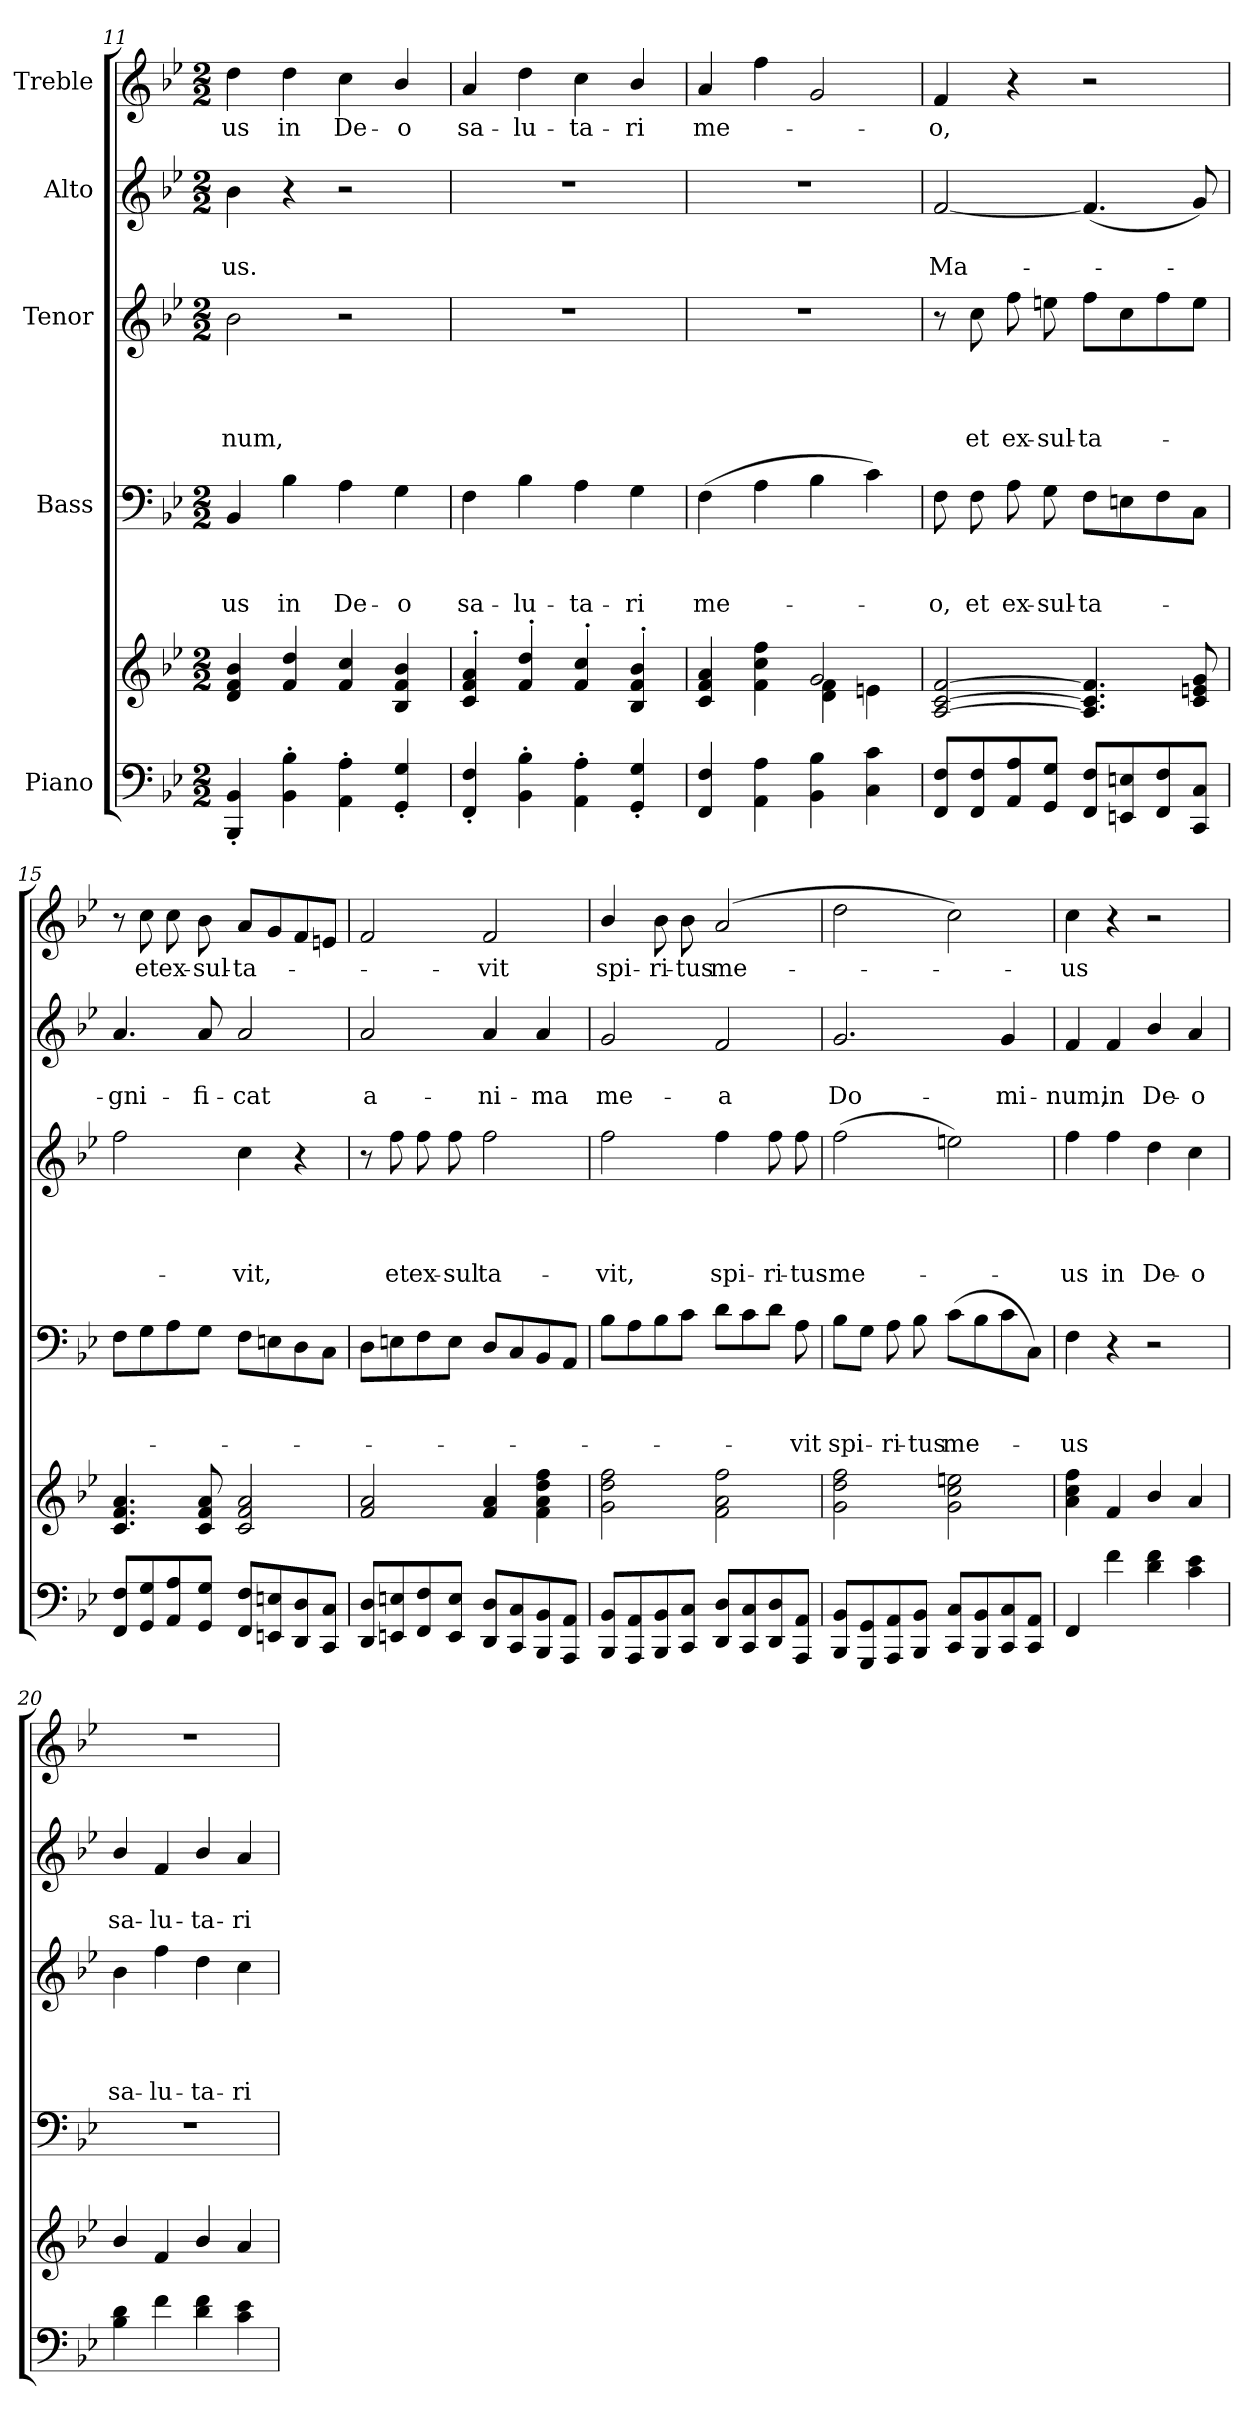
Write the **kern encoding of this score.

**kern	**kern	**kern	**text	**text	**text	**kern	**text	**text	**text	**text	**kern	**text	**text	**kern	**text
*part5	*part5	*part4	*part4	*part4	*part4	*part3	*part3	*part3	*part3	*part3	*part2	*part2	*part2	*part1	*part1
*staff6	*staff5	*staff4	*staff4	*staff4	*staff4	*staff3	*staff3	*staff3	*staff3	*staff3	*staff2	*staff2	*staff2	*staff1	*staff1
*I"Piano	*	*I"Bass	*	*	*	*I"Tenor	*	*	*	*	*I"Alto	*	*	*I"Treble	*
*clefF4	*clefG2	*clefF4	*	*	*	*clefG2	*	*	*	*	*clefG2	*	*	*clefG2	*
*	*	*	*	*	*	*ITrd7c12	*	*	*	*	*	*	*	*	*
*k[b-e-]	*k[b-e-]	*k[b-e-]	*	*	*	*k[b-e-]	*	*	*	*	*k[b-e-]	*	*	*k[b-e-]	*
*B-:	*B-:	*B-:	*	*	*	*B-:	*	*	*	*	*B-:	*	*	*B-:	*
*M2/2	*M2/2	*M2/2	*	*	*	*M2/2	*	*	*	*	*M2/2	*	*	*M2/2	*
=11	=11	=11	=11	=11	=11	=11	=11	=11	=11	=11	=11	=11	=11	=11	=11
*	*^	*	*	*	*	*	*	*	*	*	*	*	*	*	*
!	!	!	!	!	!	!LO:LY:b	!	!	!	!	!LO:LY:b	!	!	!LO:LY:b	!	!LO:LY:b
4BBB-/'> 4BB-/'>	4d/ 4f/ 4b-/	1ryy	4BB-/	.	.	-us	2B-\	.	.	.	-num,	4b-\	.	-us.	4dd\	-us
!	!	!	!	!	!	!LO:LY:b	!	!	!	!	!	!	!	!	!	!LO:LY:b
4BB-\'> 4B-\'>	4f/ 4dd/	.	4B-\	.	.	in	.	.	.	.	.	4r	.	.	4dd\	in
!	!	!	!	!	!	!LO:LY:b	!	!	!	!	!	!	!	!	!	!LO:LY:b
4AA\'> 4A\'>	4f/ 4cc/	.	4A\	.	.	De-	2r	.	.	.	.	2r	.	.	4cc\	De-
!	!	!	!	!	!	!LO:LY:b	!	!	!	!	!	!	!	!	!	!LO:LY:b
4GG/'> 4G/'>	4B-/ 4f/ 4b-/	.	4G\	.	.	-o	.	.	.	.	.	.	.	.	4b-/	-o
=12	=12	=12	=12	=12	=12	=12	=12	=12	=12	=12	=12	=12	=12	=12	=12	=12
!	!	!	!	!	!	!LO:LY:b	!	!	!	!	!	!	!	!	!	!LO:LY:b
4FF/'> 4F/'>	4c/'> 4f/'> 4a/'>	1ryy	4F\	.	.	sa-	1r	.	.	.	.	1r	.	.	4a/	sa-
!	!	!	!	!	!	!LO:LY:b	!	!	!	!	!	!	!	!	!	!LO:LY:b
4BB-\'> 4B-\'>	4f/'> 4dd/'>	.	4B-\	.	.	-lu-	.	.	.	.	.	.	.	.	4dd\	-lu-
!	!	!	!	!	!	!LO:LY:b	!	!	!	!	!	!	!	!	!	!LO:LY:b
4AA\'> 4A\'>	4f/'> 4cc/'>	.	4A\	.	.	-ta-	.	.	.	.	.	.	.	.	4cc\	-ta-
!	!	!	!	!	!	!LO:LY:b	!	!	!	!	!	!	!	!	!	!LO:LY:b
4GG/'> 4G/'>	4B-/'> 4f/'> 4b-/'>	.	4G\	.	.	-ri	.	.	.	.	.	.	.	.	4b-/	-ri
=13	=13	=13	=13	=13	=13	=13	=13	=13	=13	=13	=13	=13	=13	=13	=13	=13
!	!	!	!	!	!	!LO:LY:b	!	!	!	!	!	!	!	!	!	!LO:LY:b
4FF/ 4F/	4c/ 4f/ 4a/	2ryy	(>4F\	.	.	me-	1r	.	.	.	.	1r	.	.	4a/	me-
4AA\ 4A\	4f\ 4cc\ 4ff\	.	4A\	.	.	.	.	.	.	.	.	.	.	.	4ff\	.
4BB-\ 4B-\	2g/	4d\ 4f\	4B-\	.	.	.	.	.	.	.	.	.	.	.	2g/	.
4C\ 4c\	.	4en\	4c\)	.	.	.	.	.	.	.	.	.	.	.	.	.
=14	=14	=14	=14	=14	=14	=14	=14	=14	=14	=14	=14	=14	=14	=14	=14	=14
!	!	!	!	!	!	!LO:LY:b	!	!	!	!	!	!	!	!LO:LY:b	!	!LO:LY:b
8FF/ 8F/L	[>2A/ [>2c/ [>2f/	1ryy	8F\	.	.	-o,	8r	.	.	.	.	[<2f/	.	Ma-	4f/	-o,
!	!	!	!	!	!	!LO:LY:b	!	!	!	!	!LO:LY:b	!	!	!	!	!
8FF/ 8F/	.	.	8F\	.	.	et	8c\	.	.	.	et	.	.	.	.	.
!	!	!	!	!	!	!LO:LY:b	!	!	!	!	!LO:LY:b	!	!	!	!	!
8AA/ 8A/	.	.	8A\	.	.	ex-	8f\	.	.	.	ex-	.	.	.	4r	.
!	!	!	!	!	!	!LO:LY:b	!	!	!	!	!LO:LY:b	!	!	!	!	!
8GG/ 8G/J	.	.	8G\	.	.	-sul-	8en\	.	.	.	-sul-	.	.	.	.	.
!	!	!	!	!	!	!LO:LY:b	!	!	!	!	!LO:LY:b	!	!	!	!	!
8FF/ 8F/L	4.A/] 4.c/] 4.f/]	.	8F\L	.	.	-ta-	8f\L	.	.	.	-ta-	(<4.f/]	.	.	2r	.
8EEn/ 8En/	.	.	8En\	.	.	.	8c\	.	.	.	.	.	.	.	.	.
8FF/ 8F/	.	.	8F\	.	.	.	8f\	.	.	.	.	.	.	.	.	.
8CC/ 8C/J	8c/ 8en/ 8g/	.	8C\J	.	.	.	8e\J	.	.	.	.	8g/)	.	.	.	.
!!LO:LB:g=z
=15	=15	=15	=15	=15	=15	=15	=15	=15	=15	=15	=15	=15	=15	=15	=15	=15
!	!	!	!	!	!	!	!	!	!	!	!	!	!	!LO:LY:b	!	!
8FF/ 8F/L	4.c/ 4.f/ 4.a/	1ryy	8F\L	.	.	.	2f\	.	.	.	.	4.a/	.	-gni-	8r	.
!	!	!	!	!	!	!	!	!	!	!	!	!	!	!	!	!LO:LY:b
8GG/ 8G/	.	.	8G\	.	.	.	.	.	.	.	.	.	.	.	8cc\	et
!	!	!	!	!	!	!	!	!	!	!	!	!	!	!	!	!LO:LY:b
8AA/ 8A/	.	.	8A\	.	.	.	.	.	.	.	.	.	.	.	8cc\	ex-
!	!	!	!	!	!	!	!	!	!	!	!	!	!	!LO:LY:b	!	!LO:LY:b
8GG/ 8G/J	8c/ 8f/ 8a/	.	8G\J	.	.	.	.	.	.	.	.	8a/	.	-fi-	8b-\	-sul-
!	!	!	!	!	!	!	!	!	!	!	!LO:LY:b	!	!	!LO:LY:b	!	!LO:LY:b
8FF/ 8F/L	2c/ 2f/ 2a/	.	8F\L	.	.	.	4c\	.	.	.	-vit,	2a/	.	-cat	8a/L	-ta-
8EEn/ 8En/	.	.	8En\	.	.	.	.	.	.	.	.	.	.	.	8g/	.
8DD/ 8D/	.	.	8D\	.	.	.	4r	.	.	.	.	.	.	.	8f/	.
8CC/ 8C/J	.	.	8C\J	.	.	.	.	.	.	.	.	.	.	.	8en/J	.
=16	=16	=16	=16	=16	=16	=16	=16	=16	=16	=16	=16	=16	=16	=16	=16	=16
!	!	!	!	!	!	!	!	!	!	!	!	!	!	!LO:LY:b	!	!
8DD/ 8D/L	2f/ 2a/	1ryy	8D\L	.	.	.	8r	.	.	.	.	2a/	.	a-	2f/	.
!	!	!	!	!	!	!	!	!	!	!	!LO:LY:b	!	!	!	!	!
8EEn/ 8En/	.	.	8En\	.	.	.	8f\	.	.	.	et	.	.	.	.	.
!	!	!	!	!	!	!	!	!	!	!	!LO:LY:b	!	!	!	!	!
8FF/ 8F/	.	.	8F\	.	.	.	8f\	.	.	.	ex-	.	.	.	.	.
!	!	!	!	!	!	!	!	!	!	!	!LO:LY:b	!	!	!	!	!
8EE/ 8E/J	.	.	8E\J	.	.	.	8f\	.	.	.	-sul	.	.	.	.	.
!	!	!	!	!	!	!	!	!	!	!	!LO:LY:b	!	!	!LO:LY:b	!	!LO:LY:b
8DD/ 8D/L	4f/ 4a/	.	8D/L	.	.	.	2f\	.	.	.	ta-	4a/	.	-ni-	2f/	-vit
8CC/ 8C/	.	.	8C/	.	.	.	.	.	.	.	.	.	.	.	.	.
!	!	!	!	!	!	!	!	!	!	!	!	!	!	!LO:LY:b	!	!
8BBB-/ 8BB-/	4f\ 4a\ 4dd\ 4ff\	.	8BB-/	.	.	.	.	.	.	.	.	4a/	.	-ma	.	.
8AAA/ 8AA/J	.	.	8AA/J	.	.	.	.	.	.	.	.	.	.	.	.	.
=17	=17	=17	=17	=17	=17	=17	=17	=17	=17	=17	=17	=17	=17	=17	=17	=17
!	!	!	!	!	!	!	!	!	!	!	!LO:LY:b	!	!	!LO:LY:b	!	!LO:LY:b
8BBB-/ 8BB-/L	2g\ 2dd\ 2ff\	1ryy	8B-\L	.	.	.	2f\	.	.	.	-vit,	2g/	.	me-	4b-/	spi-
8AAA/ 8AA/	.	.	8A\	.	.	.	.	.	.	.	.	.	.	.	.	.
!	!	!	!	!	!	!	!	!	!	!	!	!	!	!	!	!LO:LY:b
8BBB-/ 8BB-/	.	.	8B-\	.	.	.	.	.	.	.	.	.	.	.	8b-\	-ri-
!	!	!	!	!	!	!	!	!	!	!	!	!	!	!	!	!LO:LY:b
8CC/ 8C/J	.	.	8c\J	.	.	.	.	.	.	.	.	.	.	.	8b-\	-tus
!	!	!	!	!	!	!	!	!	!	!	!LO:LY:b	!	!	!LO:LY:b	!	!LO:LY:b
8DD/ 8D/L	2f\ 2a\ 2ff\	.	8d\L	.	.	.	4f\	.	.	.	spi-	2f/	.	-a	(>2a/	me-
8CC/ 8C/	.	.	8c\	.	.	.	.	.	.	.	.	.	.	.	.	.
!	!	!	!	!	!	!	!	!	!	!	!LO:LY:b	!	!	!	!	!
8DD/ 8D/	.	.	8d\J	.	.	.	8f\	.	.	.	-ri-	.	.	.	.	.
!	!	!	!	!	!	!LO:LY:b	!	!	!	!	!LO:LY:b	!	!	!	!	!
8AAA/ 8AA/J	.	.	8A\	.	.	-vit	8f\	.	.	.	-tus	.	.	.	.	.
=18	=18	=18	=18	=18	=18	=18	=18	=18	=18	=18	=18	=18	=18	=18	=18	=18
!	!	!	!	!	!	!LO:LY:b	!	!	!	!	!LO:LY:b	!	!	!LO:LY:b	!	!
8BBB-/ 8BB-/L	2g\ 2dd\ 2ff\	1ryy	8B-\L	.	.	spi-	(>2f\	.	.	.	me-	2.g/	.	Do-	2dd\	.
8GGG/ 8GG/	.	.	8G\J	.	.	.	.	.	.	.	.	.	.	.	.	.
!	!	!	!	!	!	!LO:LY:b	!	!	!	!	!	!	!	!	!	!
8AAA/ 8AA/	.	.	8A\	.	.	-ri-	.	.	.	.	.	.	.	.	.	.
!	!	!	!	!	!	!LO:LY:b	!	!	!	!	!	!	!	!	!	!
8BBB-/ 8BB-/J	.	.	8B-\	.	.	-tus	.	.	.	.	.	.	.	.	.	.
!	!	!	!	!	!	!LO:LY:b	!	!	!	!	!	!	!	!	!	!
8CC/ 8C/L	2g\ 2cc\ 2een\	.	(>8c\L	.	.	me-	2en\)	.	.	.	.	.	.	.	2cc\)	.
8BBB-/ 8BB-/	.	.	8B-\	.	.	.	.	.	.	.	.	.	.	.	.	.
!	!	!	!	!	!	!	!	!	!	!	!	!	!	!LO:LY:b	!	!
8CC/ 8C/	.	.	8c\	.	.	.	.	.	.	.	.	4g/	.	-mi-	.	.
8CC/ 8AA/J	.	.	8C\J)	.	.	.	.	.	.	.	.	.	.	.	.	.
=19	=19	=19	=19	=19	=19	=19	=19	=19	=19	=19	=19	=19	=19	=19	=19	=19
!	!	!	!	!	!	!LO:LY:b	!	!	!	!	!LO:LY:b	!	!	!LO:LY:b	!	!LO:LY:b
4FF/	4a\ 4cc\ 4ff\	1ryy	4F\	.	.	-us	4f\	.	.	.	-us	4f/	.	-num,	4cc\	-us
!	!	!	!	!	!	!	!	!	!	!	!LO:LY:b	!	!	!LO:LY:b	!	!
4f\	4f/	.	4r	.	.	.	4f\	.	.	.	in	4f/	.	in	4r	.
!	!	!	!	!	!	!	!	!	!	!	!LO:LY:b	!	!	!LO:LY:b	!	!
4d\ 4f\	4b-/	.	2r	.	.	.	4d\	.	.	.	De-	4b-/	.	De-	2r	.
!	!	!	!	!	!	!	!	!	!	!	!LO:LY:b	!	!	!LO:LY:b	!	!
4c\ 4e-\	4a/	.	.	.	.	.	4c\	.	.	.	-o	4a/	.	-o	.	.
!!LO:PB:g=z
=20	=20	=20	=20	=20	=20	=20	=20	=20	=20	=20	=20	=20	=20	=20	=20	=20
!	!	!	!	!	!	!	!	!	!	!	!LO:LY:b	!	!	!LO:LY:b	!	!
4B-\ 4d\	4b-/	1ryy	1r	.	.	.	4B-\	.	.	.	sa-	4b-/	.	sa-	1r	.
!	!	!	!	!	!	!	!	!	!	!	!LO:LY:b	!	!	!LO:LY:b	!	!
4f\	4f/	.	.	.	.	.	4f\	.	.	.	-lu-	4f/	.	-lu-	.	.
!	!	!	!	!	!	!	!	!	!	!	!LO:LY:b	!	!	!LO:LY:b	!	!
4d\ 4f\	4b-/	.	.	.	.	.	4d\	.	.	.	-ta-	4b-/	.	-ta-	.	.
!	!	!	!	!	!	!	!	!	!	!	!LO:LY:b	!	!	!LO:LY:b	!	!
4c\ 4e-\	4a/	.	.	.	.	.	4c\	.	.	.	-ri	4a/	.	-ri	.	.
*	*v	*v	*	*	*	*	*	*	*	*	*	*	*	*	*	*
=	=	=	=	=	=	=	=	=	=	=	=	=	=	=	=
*-	*-	*-	*-	*-	*-	*-	*-	*-	*-	*-	*-	*-	*-	*-	*-
